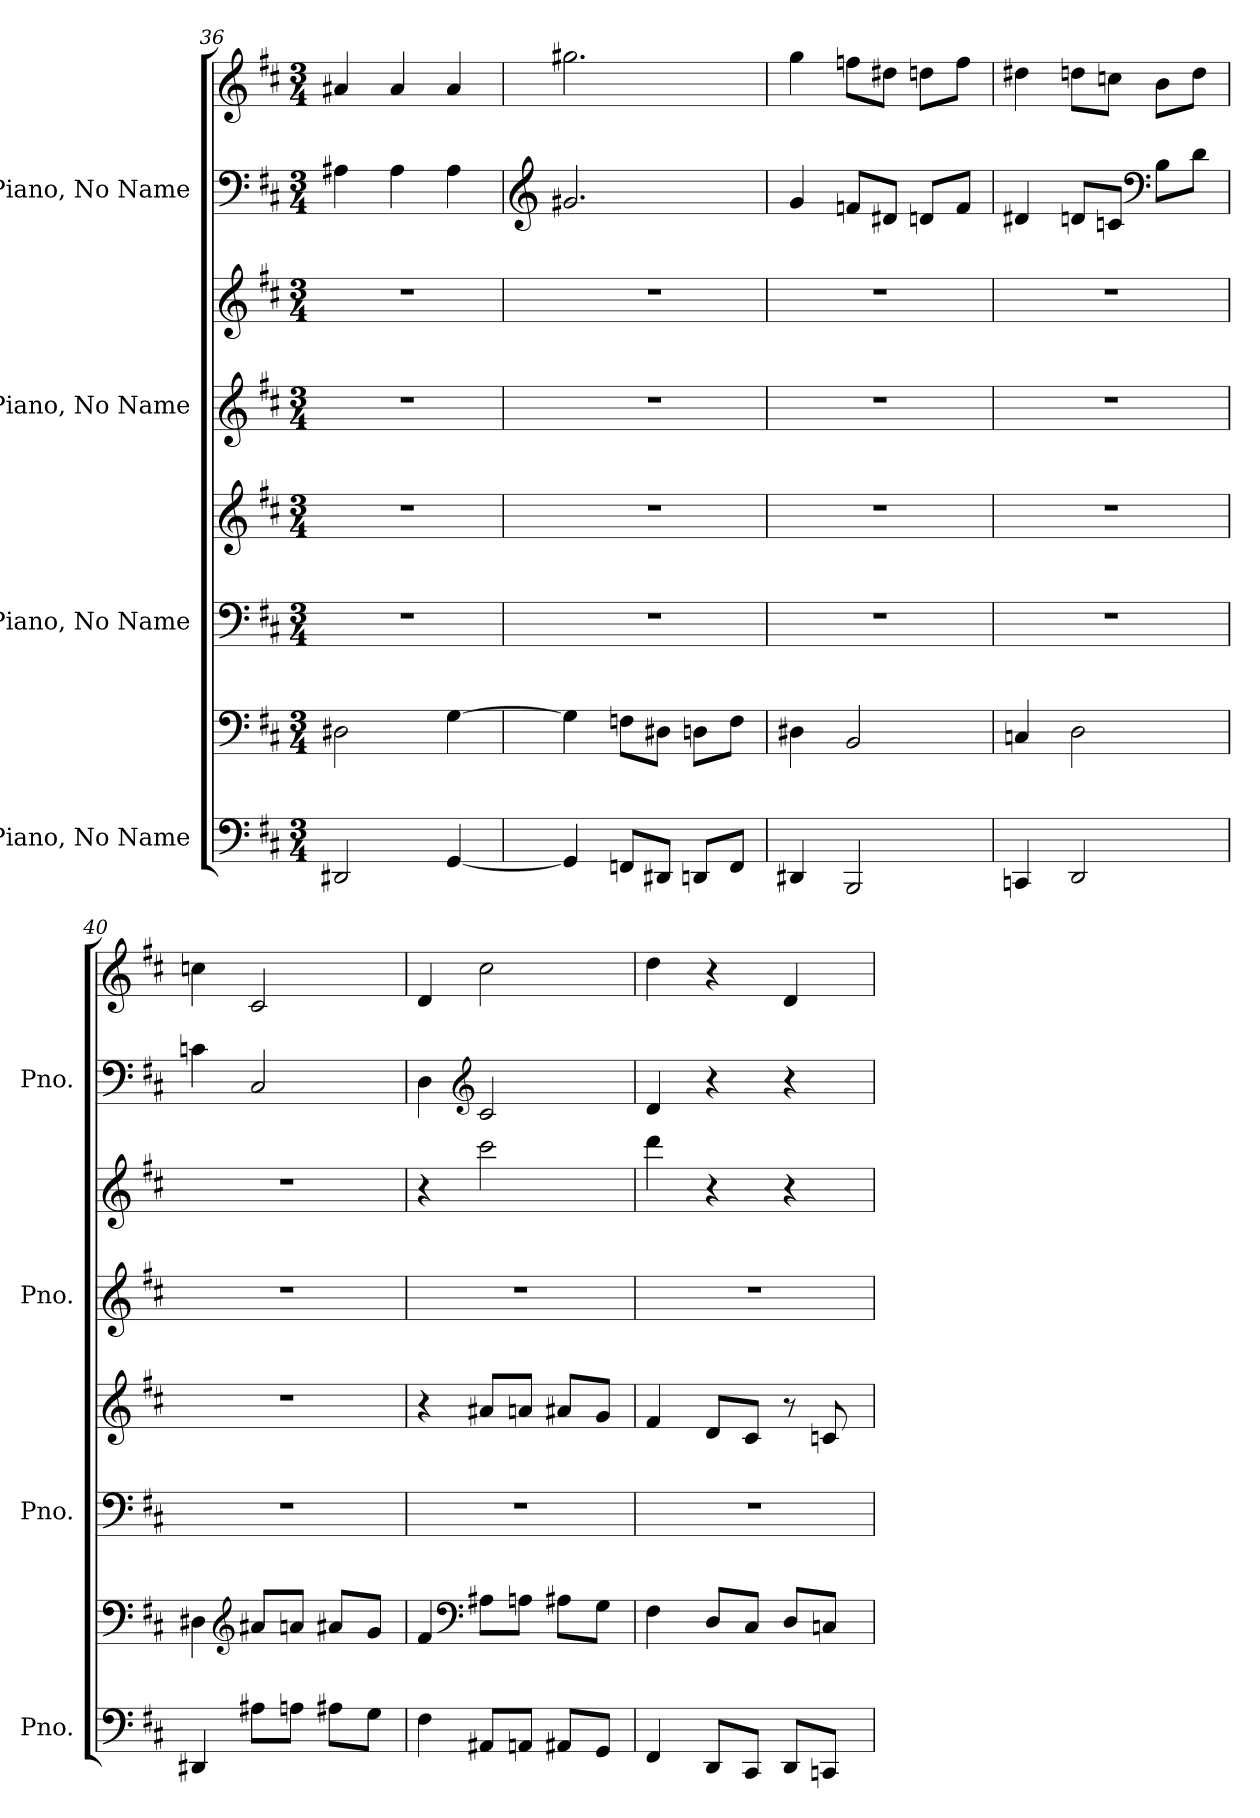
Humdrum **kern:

**kern	**kern	**kern	**kern	**kern	**kern	**kern	**kern
*part4	*part4	*part3	*part3	*part2	*part2	*part1	*part1
*staff8	*staff7	*staff6	*staff5	*staff4	*staff3	*staff2	*staff1
*I"Piano, No Name	*	*I"Piano, No Name	*	*I"Piano, No Name	*	*I"Piano, No Name	*
*I'Pno.	*	*I'Pno.	*	*I'Pno.	*	*I'Pno.	*
*clefF4	*clefF4	*clefF4	*clefG2	*clefG2	*clefG2	*clefF4	*clefG2
*k[f#c#]	*k[f#c#]	*k[f#c#]	*k[f#c#]	*k[f#c#]	*k[f#c#]	*k[f#c#]	*k[f#c#]
*M3/4	*M3/4	*M3/4	*M3/4	*M3/4	*M3/4	*M3/4	*M3/4
*MM157	*MM157	*MM157	*MM157	*MM157	*MM157	*MM157	*MM157
=36	=36	=36	=36	=36	=36	=36	=36
2DD#X/	2D#X\	2.r	2.r	2.r	2.r	4A#X\	4a#X/
.	.	.	.	.	.	4A#\	4a#/
[4GG/	[4G\	.	.	.	.	4A#\	4a#/
=37	=37	=37	=37	=37	=37	=37	=37
*	*	*	*	*	*	*clefG2	*
4GG/]	4G\]	2.r	2.r	2.r	2.r	2.g#X/	2.gg#X\
8FFn/L	8Fn\L	.	.	.	.	.	.
8DD#X/J	8D#X\J	.	.	.	.	.	.
8DDn/L	8Dn\L	.	.	.	.	.	.
8FF/J	8F\J	.	.	.	.	.	.
!!LO:PB:g=z
=38	=38	=38	=38	=38	=38	=38	=38
4DD#X/	4D#X\	2.r	2.r	2.r	2.r	4g/	4gg\
2BBB/	2BB/	.	.	.	.	8fn/L	8ffn\L
.	.	.	.	.	.	8d#X/J	8dd#X\J
.	.	.	.	.	.	8dn/L	8ddn\L
.	.	.	.	.	.	8f/J	8ff\J
=39	=39	=39	=39	=39	=39	=39	=39
4CCn/	4Cn/	2.r	2.r	2.r	2.r	4d#X/	4dd#X\
2DD/	2D\	.	.	.	.	8dn/L	8ddn\L
.	.	.	.	.	.	8cn/J	8ccn\J
*	*	*	*	*	*	*clefF4	*
.	.	.	.	.	.	8B\L	8b\L
.	.	.	.	.	.	8d\J	8dd\J
=40	=40	=40	=40	=40	=40	=40	=40
4DD#X/	4D#X\	2.r	2.r	2.r	2.r	4cn\	4ccn\
*	*clefG2	*	*	*	*	*	*
8A#X\L	8a#X/L	.	.	.	.	2C#/	2c#/
8An\J	8an/J	.	.	.	.	.	.
8A#X\L	8a#X/L	.	.	.	.	.	.
8G\J	8g/J	.	.	.	.	.	.
=41	=41	=41	=41	=41	=41	=41	=41
4F#\	4f#/	2.r	4r	2.r	4r	4D\	4d/
*	*clefF4	*	*	*	*	*clefG2	*
8AA#X/L	8A#X\L	.	8a#X/L	.	2ccc#\	2c#/	2cc#\
8AAn/J	8An\J	.	8an/J	.	.	.	.
8AA#X/L	8A#X\L	.	8a#X/L	.	.	.	.
8GG/J	8G\J	.	8g/J	.	.	.	.
!!LO:PB:g=z
=42	=42	=42	=42	=42	=42	=42	=42
*	*	*	*	*	*	*	*^
4FF#/	4F#\	2.r	4f#/	2.r	4ddd\	4d/	4dd\	2ryy
8DD/L	8D/L	.	8d/L	.	4r	4r	4r	.
8CC#/J	8C#/J	.	8c#/J	.	.	.	.	.
8DD/L	8D/L	.	8r	.	4r	4r	4d/	8.ryy
8CCn/J	8Cn/J	.	8cn/	.	.	.	.	.
*	*	*	*	*	*	*	*MM156	*
.	.	.	.	.	.	.	.	16ryy
*	*	*	*	*	*	*	*v	*v
=	=	=	=	=	=	=	=
*-	*-	*-	*-	*-	*-	*-	*-
